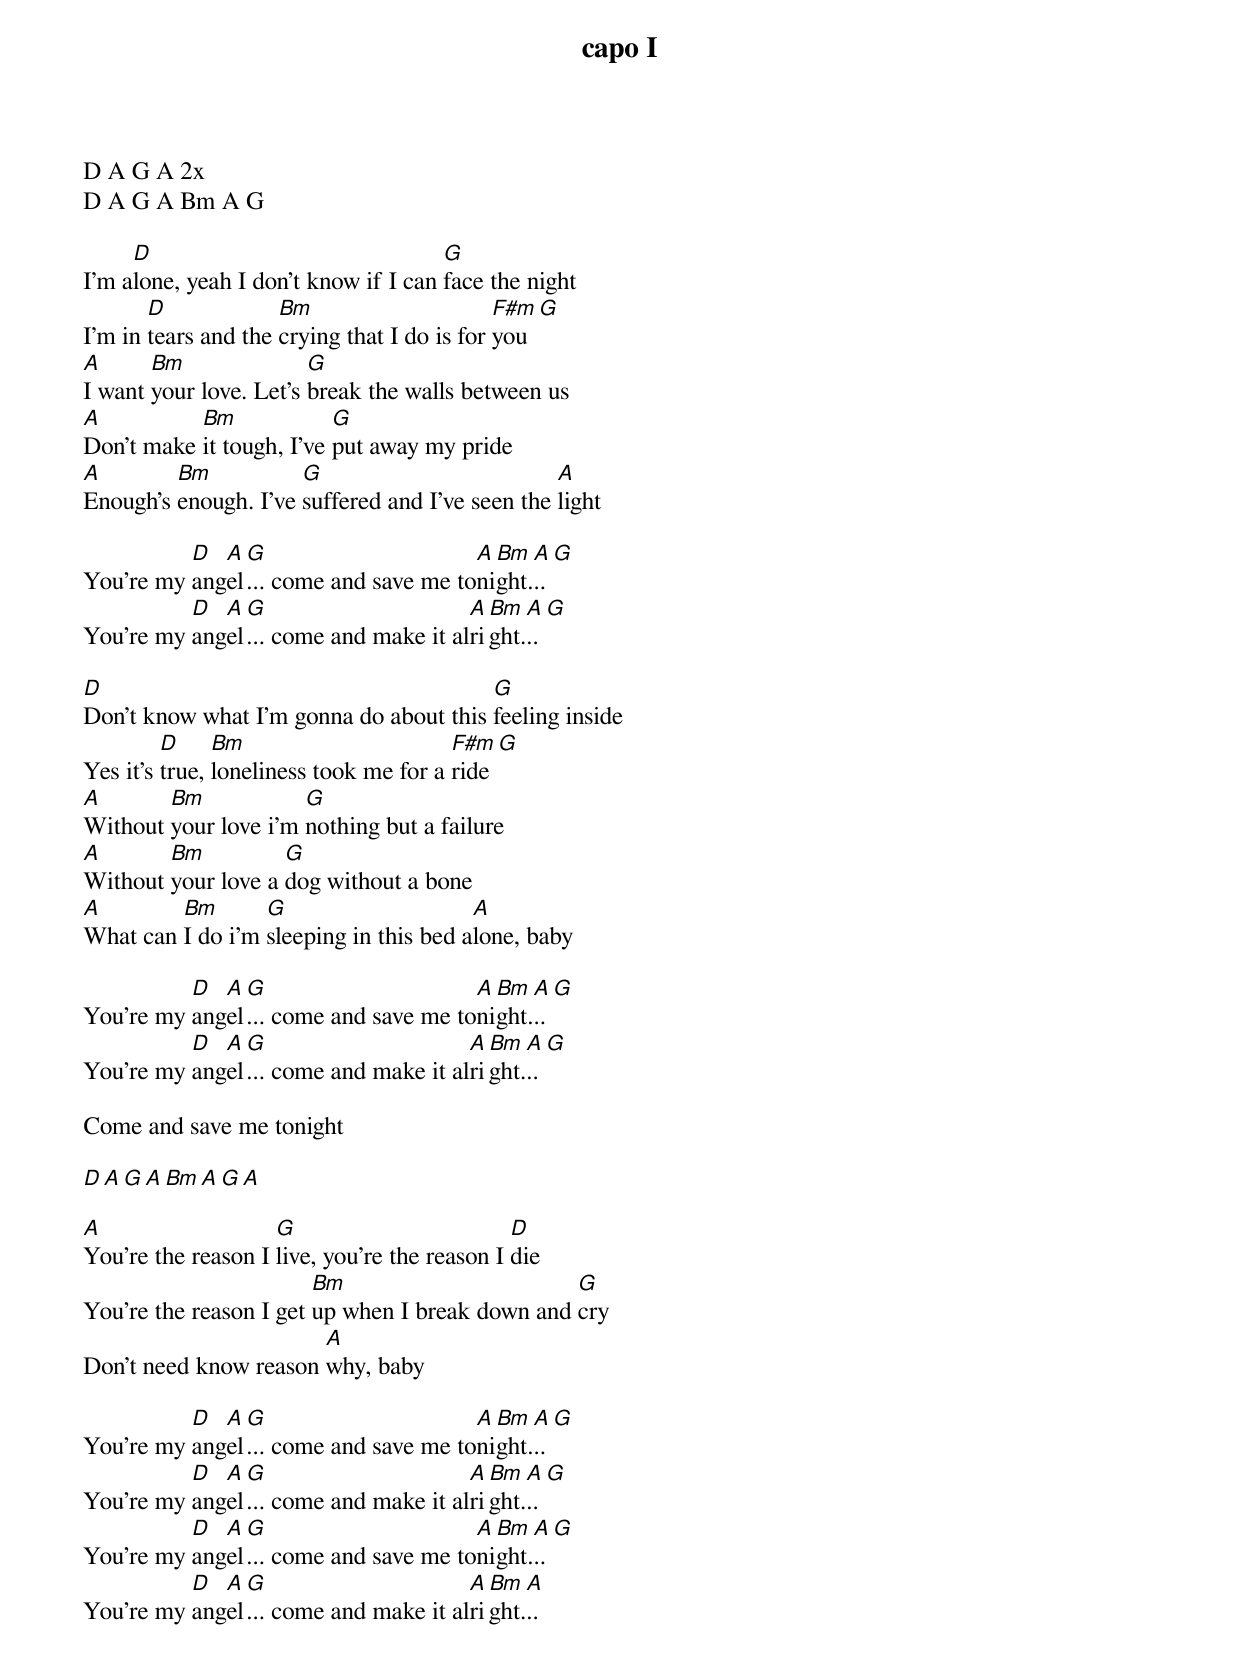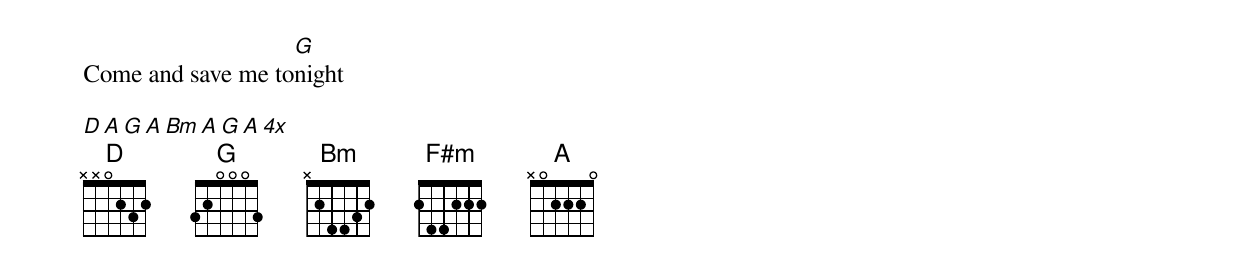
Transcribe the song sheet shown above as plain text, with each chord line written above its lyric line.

capo I

D A G A 2x
D A G A Bm A G

     D                                G
I'm alone, yeah I don't know if I can face the night
       D             Bm                      F#m   G
I'm in tears and the crying that I do is for you
A      Bm               G
I want your love. Let's break the walls between us
A          Bm             G
Don't make it tough, I've put away my pride
A        Bm           G                          A
Enough's enough. I've suffered and I've seen the light

          D  A G                      A Bm  A  G
You're my angel... come and save me tonight...
          D  A G                      A Bm  A  G
You're my angel... come and make it alright...

D                                       G
Don't know what I'm gonna do about this feeling inside
         D     Bm                       F#m  G
Yes it's true, loneliness took me for a ride
A       Bm            G
Without your love i'm nothing but a failure
A       Bm          G
Without your love a dog without a bone
A        Bm       G                     A
What can I do i'm sleeping in this bed alone, baby

          D  A G                      A Bm  A  G
You're my angel... come and save me tonight...
          D  A G                      A Bm  A  G
You're my angel... come and make it alright...

Come and save me tonight

D A G A Bm A G A

A                   G                         D
You're the reason I live, you're the reason I die
                        Bm                       G
You're the reason I get up when I break down and cry
                       A
Don't need know reason why, baby

          D  A G                      A Bm  A  G
You're my angel... come and save me tonight...
          D  A G                      A Bm  A  G
You're my angel... come and make it alright...
          D  A G                      A Bm  A  G
You're my angel... come and save me tonight...
          D  A G                      A Bm  A
You're my angel... come and make it alright...
                   G
Come and save me tonight

D A G A Bm A G A 4x
